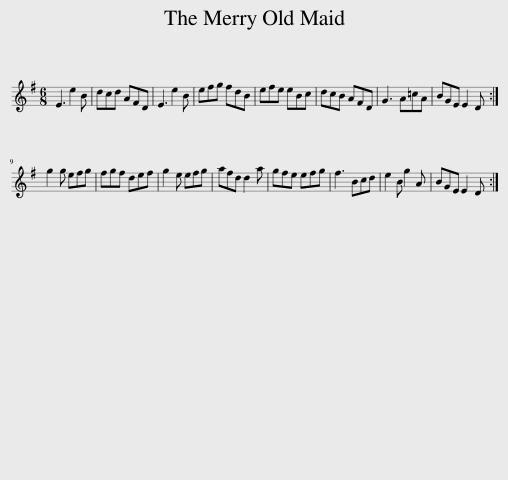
X:1
L:1/8
M:6/8
I:linebreak $
K:Emin
V:1 treble
V:1
 E3 e2 B | dcd AFD | E3 e2 B | efg fdB | efe eBc | %5
 dcB AFD | G3 A=cA | BGE E2 D :|$ g2 g efg | fgf def | %10
 g2 e efg | afd d2 a | gfe efg | f3 Bcd | e2 B g2 A | %15
 BGE E2 D :| %16
